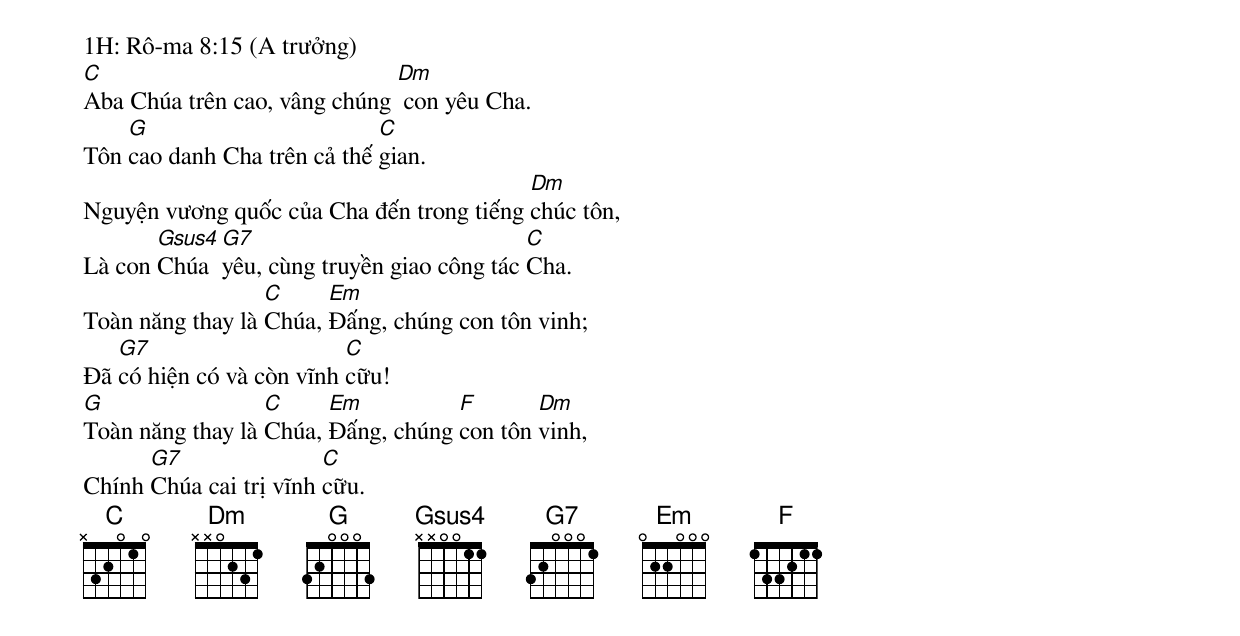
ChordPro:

1H: Rô-ma 8:15 (A trưởng)
[C]Aba Chúa trên cao, vâng chúng [Dm] con yêu Cha.
Tôn [G]cao danh Cha trên cả thế [C]gian.
Nguyện vương quốc của Cha đến trong tiếng [Dm]chúc tôn,
Là con [Gsus4]Chúa [G7]yêu, cùng truyền giao công tác [C]Cha.
Toàn năng thay là [C]Chúa, [Em]Đấng, chúng con tôn vinh;
Đã [G7]có hiện có và còn vĩnh [C]cữu!
[G]Toàn năng thay là [C]Chúa, [Em]Đấng, chúng [F]con tôn [Dm]vinh,
Chính [G7]Chúa cai trị vĩnh [C]cữu.
